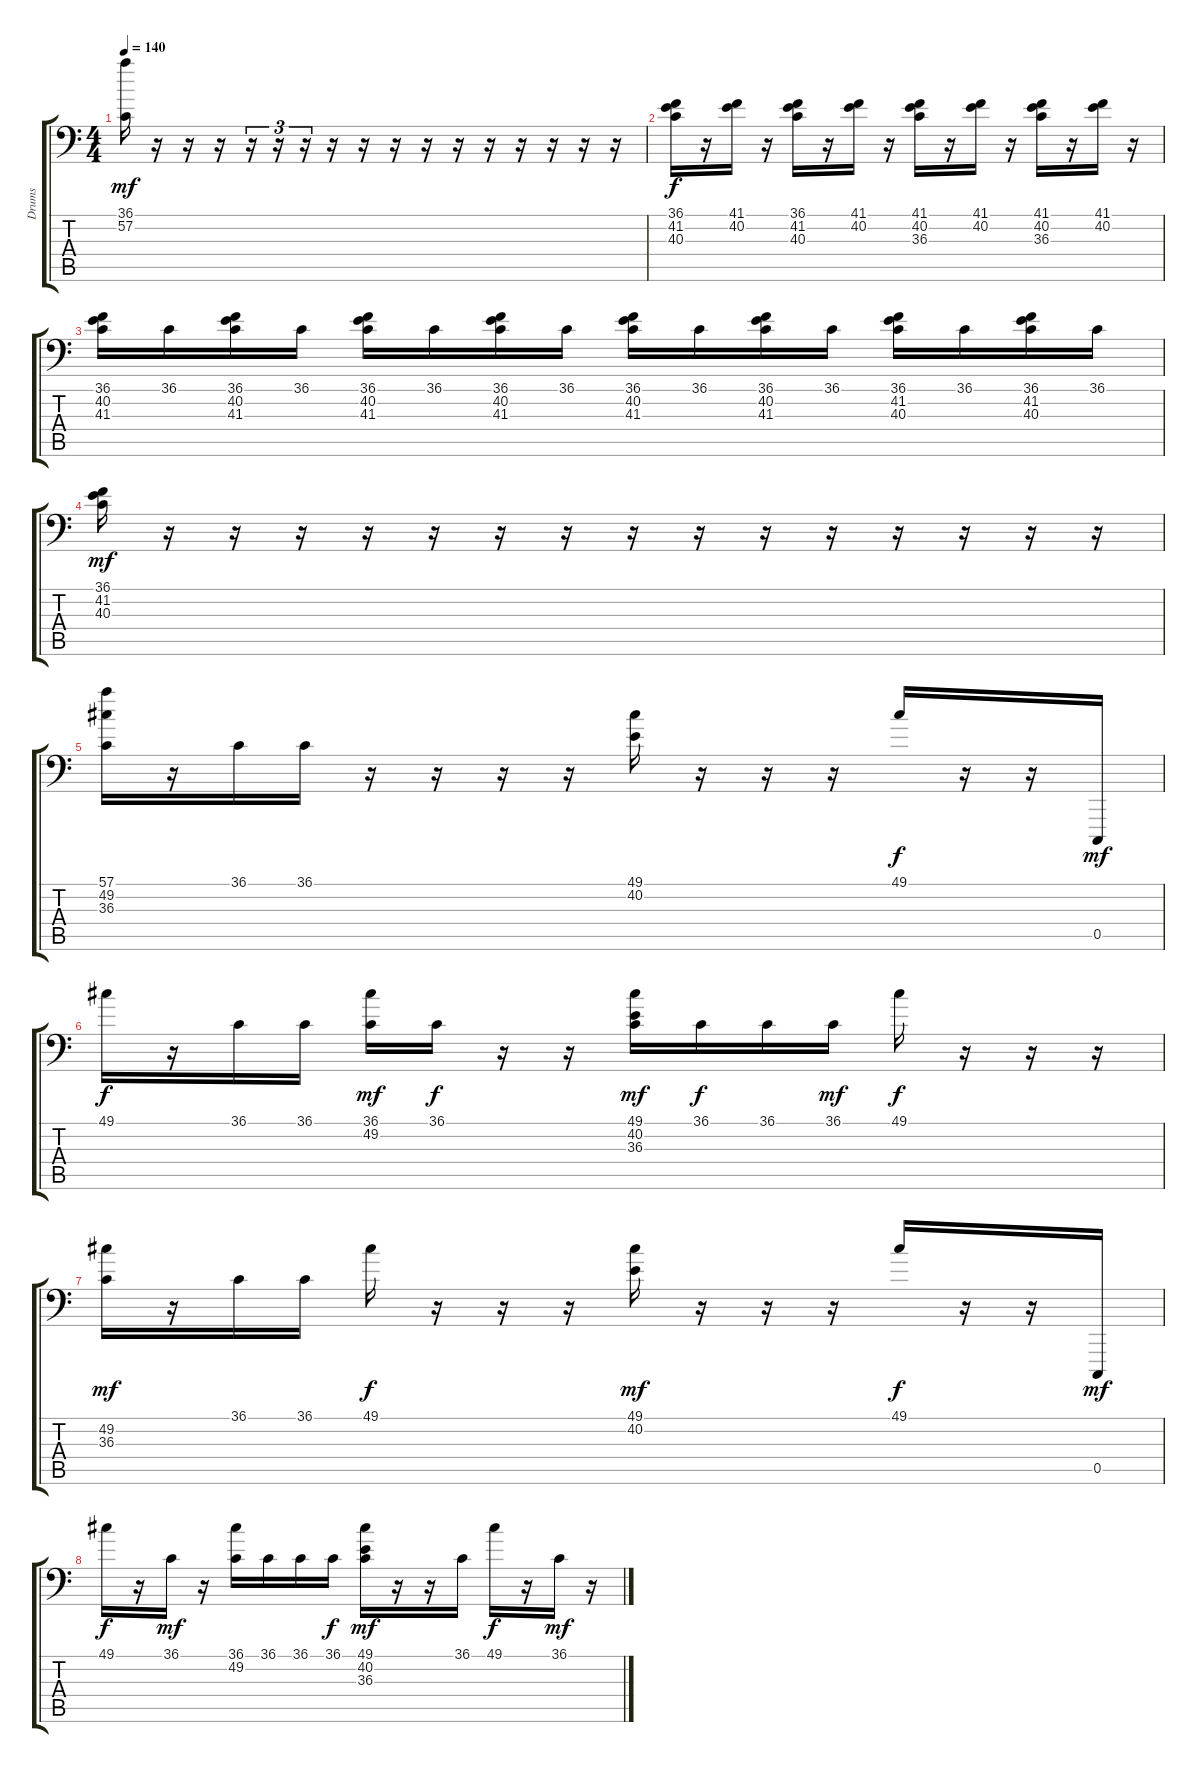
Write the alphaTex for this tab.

\track ("Drums" "Drums") {instrument acousticgrandpiano}
\staff {score tabs}
\tuning (C-1 C-1 C-1 C-1 C-1 C-1) {hide}
\ts (4 4)
\tempo 140
\clef f4
\ks c
(36.1 57.2).16{dy mf} r.16 r.16 r.16 r.16{tu (3 2)} r.16{tu (3 2)} r.16{tu (3 2)} r.16 r.16 r.16 r.16 r.16 r.16 r.16 r.16 r.16 r.16 |
(36.1 41.2 40.3).16{dy f} r.16 (41.1 40.2).16 r.16 (36.1 41.2 40.3).16 r.16 (41.1 40.2).16 r.16 (41.1 40.2 36.3).16 r.16 (41.1 40.2).16 r.16 (41.1 40.2 36.3).16 r.16 (41.1 40.2).16 r.16 |
(36.1 40.2 41.3).16 36.1.16 (36.1 40.2 41.3).16 36.1.16 (36.1 40.2 41.3).16 36.1.16 (36.1 40.2 41.3).16 36.1.16 (36.1 40.2 41.3).16 36.1.16 (36.1 40.2 41.3).16 36.1.16 (36.1 41.2 40.3).16 36.1.16 (36.1 41.2 40.3).16 36.1.16 |
(36.1 41.2 40.3).16{dy mf} r.16 r.16 r.16 r.16 r.16 r.16 r.16 r.16 r.16 r.16 r.16 r.16 r.16 r.16 r.16 |
(57.1 49.2 36.3).16 r.16 36.1.16 36.1.16 r.16 r.16 r.16 r.16 (49.1 40.2).16 r.16 r.16 r.16 49.1.16{dy f} r.16 r.16 0.5.16{dy mf} |
49.1.16{dy f} r.16 36.1.16 36.1.16 (36.1 49.2).16{dy mf} 36.1.16{dy f} r.16 r.16 (49.1 40.2 36.3).16{dy mf} 36.1.16{dy f} 36.1.16 36.1.16{dy mf} 49.1.16{dy f} r.16 r.16 r.16 |
(49.2 36.3).16{dy mf} r.16 36.1.16 36.1.16 49.1.16{dy f} r.16 r.16 r.16 (49.1 40.2).16{dy mf} r.16 r.16 r.16 49.1.16{dy f} r.16 r.16 0.5.16{dy mf} |
49.1.16{dy f} r.16 36.1.16{dy mf} r.16 (36.1 49.2).16 36.1.16 36.1.16 36.1.16{dy f} (49.1 40.2 36.3).16{dy mf} r.16 r.16 36.1.16 49.1.16{dy f} r.16 36.1.16{dy mf} r.16
